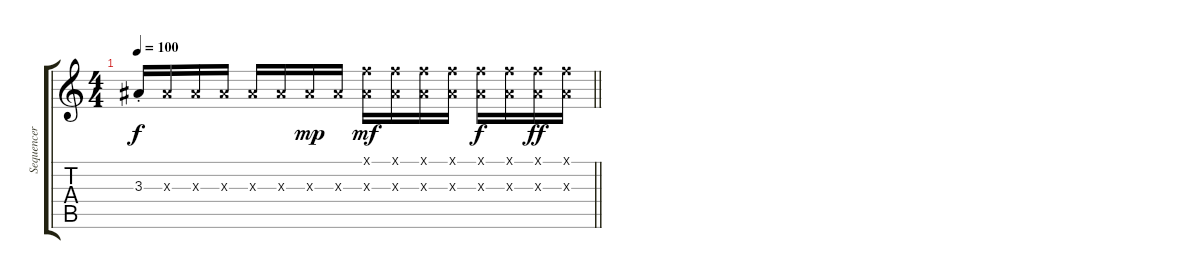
\track ("Sequencer" "Sequencer") {instrument electricguitarmuted}
\staff {score tabs}
\tuning (E4 B3 G3 D3 A2 E2) {hide}
\ts (4 4)
\tempo 100
\clef g2
\barLineRight lightlight
\ks c
3.3{st}.16{dy f} 3.3{x}.16 3.3{x}.16 3.3{x}.16 3.3{x}.16 3.3{x}.16 3.3{x}.16{dy mp} 3.3{x}.16 (1.1{x} 3.3{x}).16{dy mf} (1.1{x} 3.3{x}).16 (1.1{x} 3.3{x}).16 (1.1{x} 3.3{x}).16 (1.1{x} 3.3{x}).16{dy f} (1.1{x} 3.3{x}).16 (1.1{x} 3.3{x}).16{dy ff} (1.1{x} 3.3{x}).16
